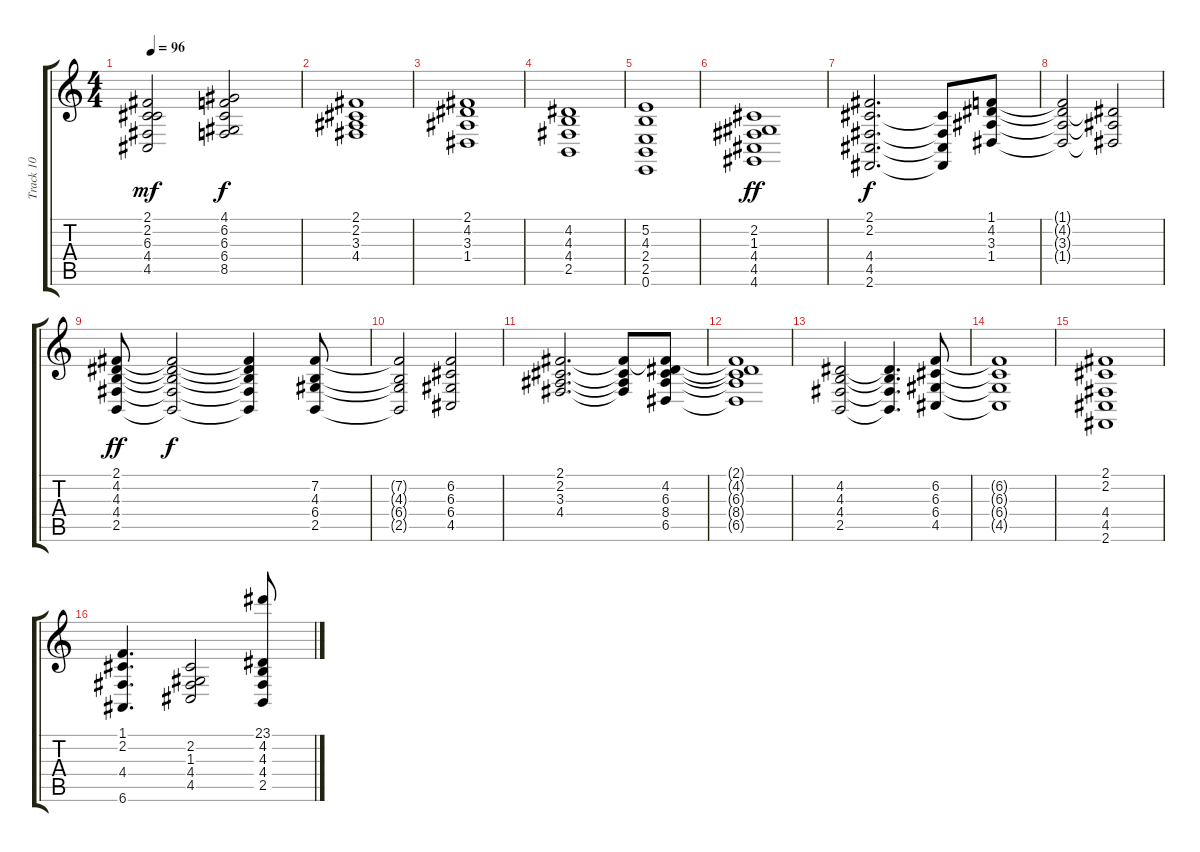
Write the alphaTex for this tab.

\track ("Track 10" "Track 10") {instrument fx7echoes}
\staff {score tabs}
\tuning (E4 B3 G3 D3 A2 E2) {hide}
\ts (4 4)
\tempo 96
\clef g2
\ks c
(2.1 2.2 6.3 4.4 4.5).2{dy mf} (4.1 6.2 6.3 6.4 8.5).2{dy f} |
(2.1 2.2 3.3 4.4).1 |
(2.1 4.2 3.3 1.4).1 |
(4.2 4.3 4.4 2.5).1 |
(5.2 4.3 2.4 2.5 0.6).1{volume 6 instrument stringensemble1} |
(2.2 1.3 4.4 4.5 4.6).1{dy ff} |
(2.1 2.2 4.4 4.5 2.6).2{d dy f} (2.2{t} 4.4{t} 4.5{t} 2.6{t}).8 (1.1 4.2 3.3 1.4).8 |
(1.1{t} 4.2{t} 3.3{t} 1.4{t}).2 (4.2{t} 3.3{t} 1.4{t}).2 |
(2.1 4.2 4.3 4.4 2.5).8{dy ff} (2.1{t} 4.2{t} 4.3{t} 4.4{t} 2.5{t}).2{dy f} (2.1{t} 4.2{t} 4.3{t} 4.4{t} 2.5{t}).4 (7.2 4.3 6.4 2.5).8 |
(7.2{t} 4.3{t} 6.4{t} 2.5{t}).2 (6.2 6.3 6.4 4.5).2 |
(2.1 2.2 3.3 4.4).2{d} (2.1{t} 2.2{t} 3.3{t} 4.4{t}).8 (2.1{t} 4.2 6.3 8.4 6.5).8 |
(2.1{t} 4.2{t} 6.3{t} 8.4{t} 6.5{t}).1 |
(4.2 4.3 4.4 2.5).2 (4.2{t} 4.3{t} 4.4{t} 2.5{t}).4{d} (6.2 6.3 6.4 4.5).8 |
(6.2{t} 6.3{t} 6.4{t} 4.5{t}).1 |
(2.1 2.2 4.4 4.5 2.6).1 |
(1.1 2.2 4.4 6.6).4{d} (2.2 1.3 4.4 4.5).2 (23.1 4.2 4.3 4.4 2.5).8
